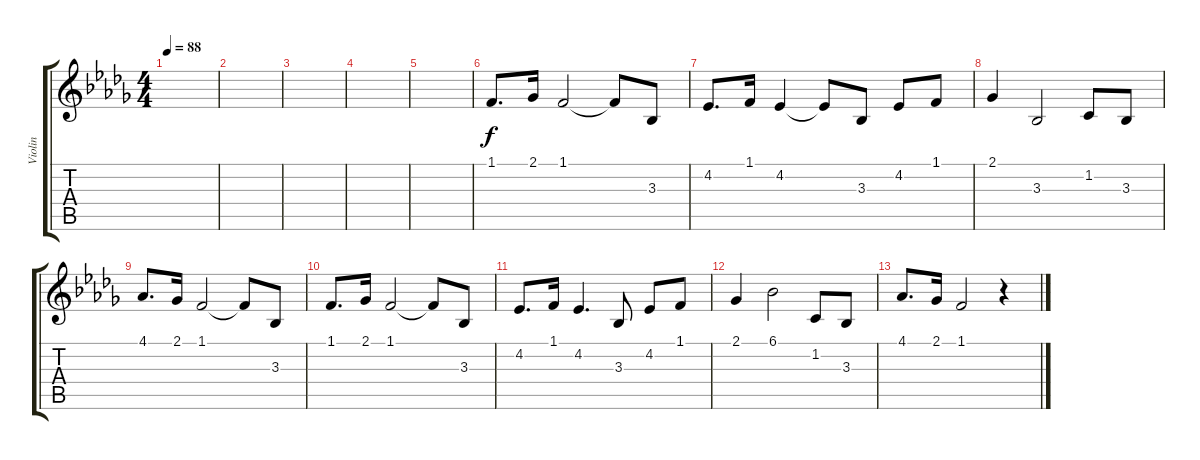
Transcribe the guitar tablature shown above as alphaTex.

\track ("Violin" "Violin") {instrument violin}
\staff {score tabs}
\tuning (E4 B3 G3 D3 A2 E2) {hide}
\ts (4 4)
\tempo 88
\clef g2
\ks db
|
|
|
|
|
1.1.8{d} 2.1.16 1.1.2 1.1{t}.8 3.3.8 |
4.2.8{d} 1.1.16 4.2.4 4.2{t}.8 3.3.8 4.2.8 1.1.8 |
2.1.4 3.3.2 1.2.8 3.3.8 |
4.1.8{d} 2.1.16 1.1.2 1.1{t}.8 3.3.8 |
1.1.8{d} 2.1.16 1.1.2 1.1{t}.8 3.3.8 |
4.2.8{d} 1.1.16 4.2.4{d} 3.3.8 4.2.8 1.1.8 |
2.1.4 6.1.2 1.2.8 3.3.8 |
4.1.8{d} 2.1.16 1.1.2 r.4
